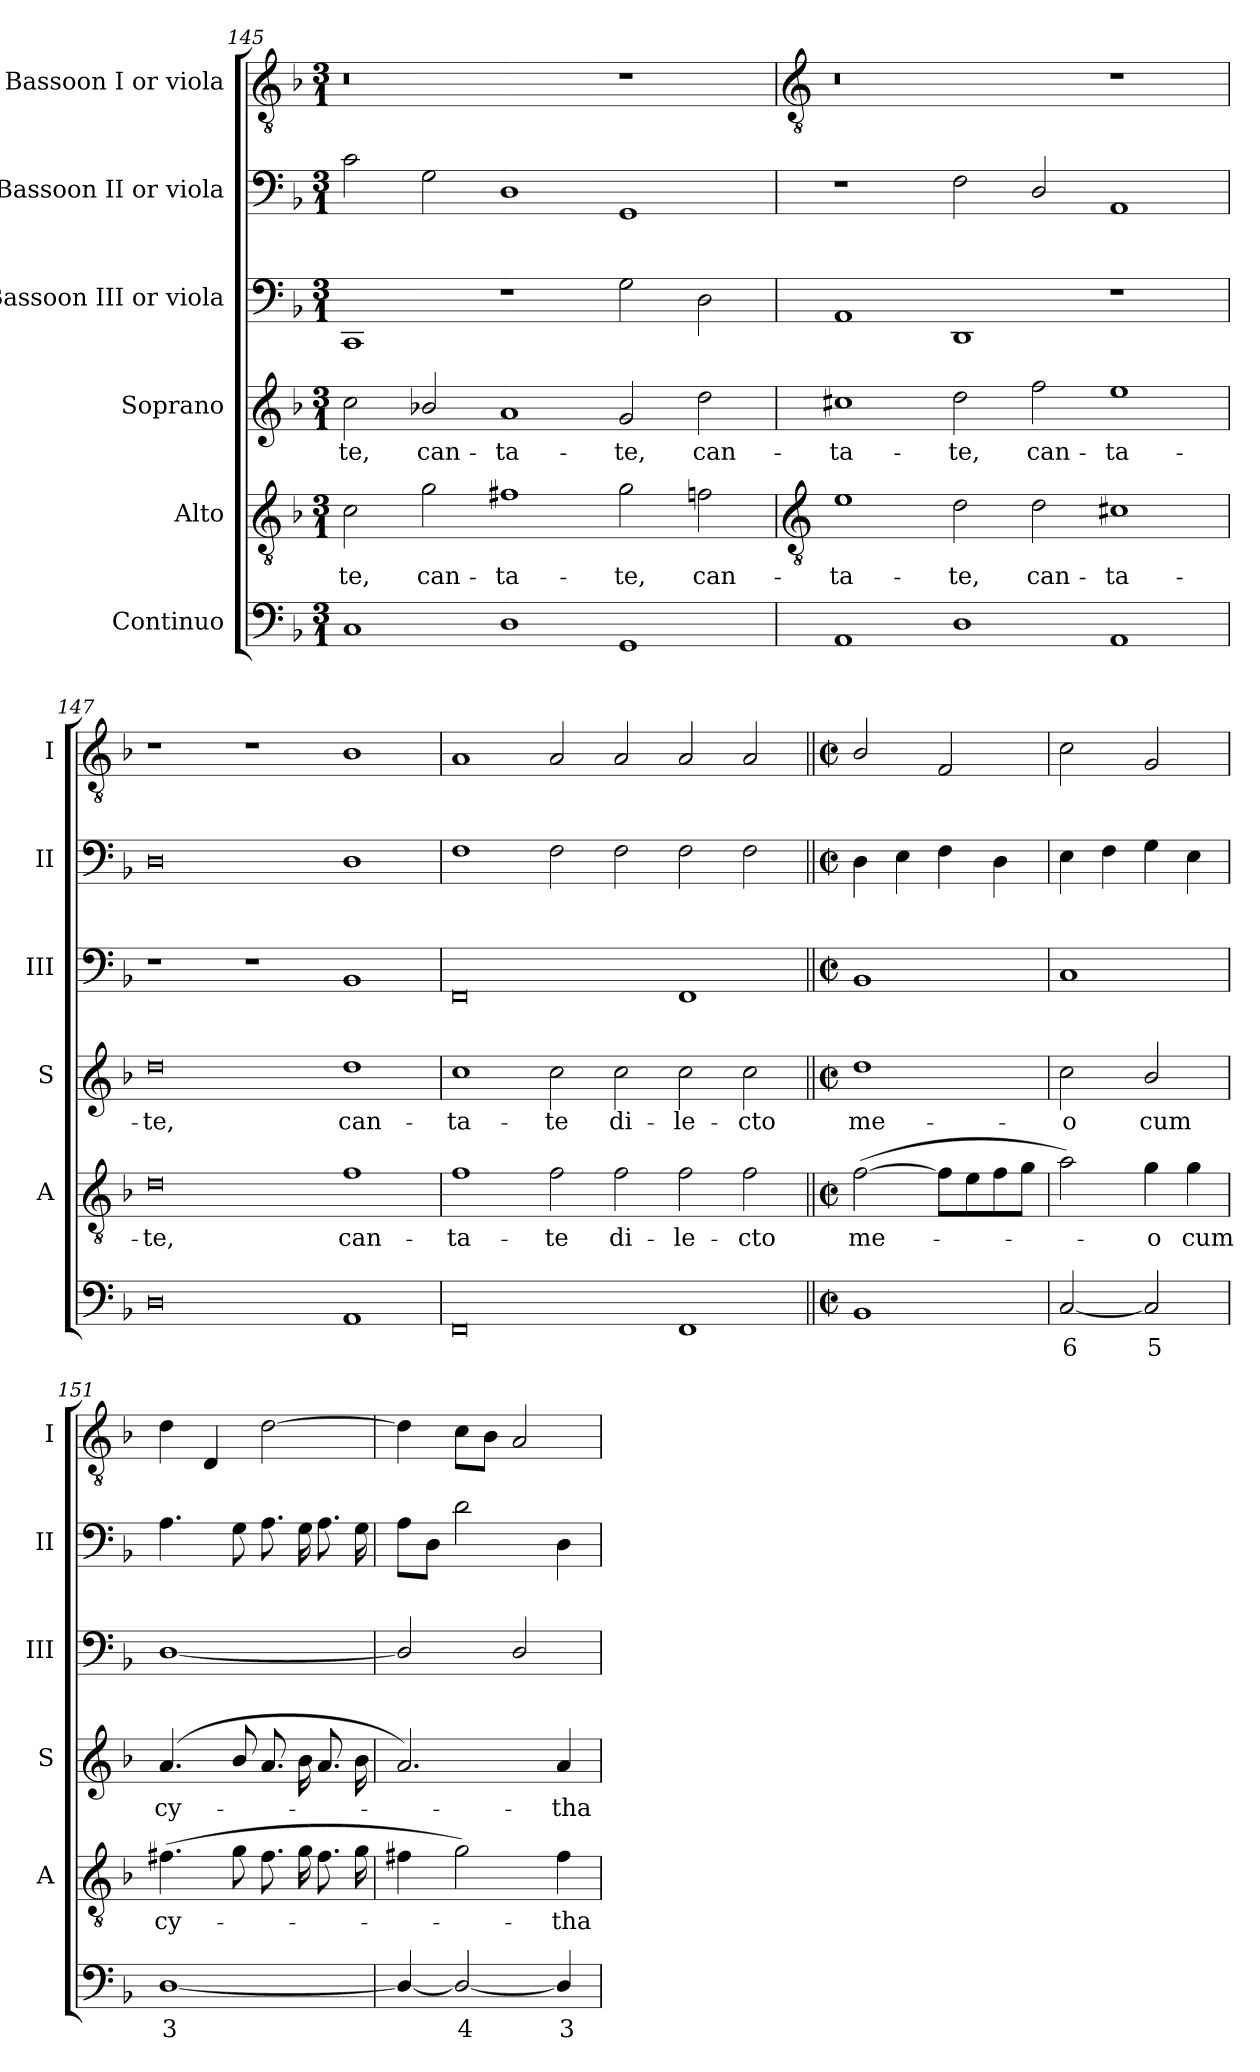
**kern	**text	**kern	**text	**kern	**text	**kern	**kern	**kern
*part6	*part6	*part5	*part5	*part4	*part4	*part3	*part2	*part1
*staff6	*staff6	*staff5	*staff5	*staff4	*staff4	*staff3	*staff2	*staff1
*I"Continuo	*	*I"Alto	*	*I"Soprano	*	*I"Bassoon III or viola	*I"Bassoon II or viola	*I"Bassoon I or viola
*	*	*I'A	*	*I'S	*	*I'III	*I'II	*I'I
*clefF4	*	*clefGv2	*	*clefG2	*	*clefF4	*clefF4	*clefGv2
*k[b-]	*	*k[b-]	*	*k[b-]	*	*k[b-]	*k[b-]	*k[b-]
*F:	*	*F:	*	*F:	*	*F:	*F:	*F:
*M3/1	*	*M3/1	*	*M3/1	*	*M3/1	*M3/1	*M3/1
=145	=145	=145	=145	=145	=145	=145	=145	=145
!	!	!	!LO:LY:b	!	!LO:LY:b	!	!	!
1C	.	2c	-te,	2cc	-te,	1CC	2c	0r
!	!	!	!LO:LY:b	!	!LO:LY:b	!	!	!
.	.	2g	can-	2b-X/	can-	.	2G	.
!	!	!	!LO:LY:b	!	!LO:LY:b	!	!	!
1D	.	1f#X	-ta-	1a	-ta-	1r	1D	.
!	!	!	!LO:LY:b	!	!LO:LY:b	!	!	!
1GG	.	2g	-te,	2g	-te,	2G	1GG	1r
!	!	!	!LO:LY:b	!	!LO:LY:b	!	!	!
.	.	2fn	can-	2dd	can-	2D	.	.
!!LO:LB:g=z
=146	=146	=146	=146	=146	=146	=146	=146	=146
*	*	*clefGv2	*	*	*	*	*	*clefGv2
!	!	!	!LO:LY:b	!	!LO:LY:b	!	!	!
1AA	.	1e	-ta-	1cc#X	-ta-	1AA	1r	0r
!	!	!	!LO:LY:b	!	!LO:LY:b	!	!	!
1D	.	2d	-te,	2dd	-te,	1DD	2F	.
!	!	!	!LO:LY:b	!	!LO:LY:b	!	!	!
.	.	2d	can-	2ff	can-	.	2D/	.
!	!	!	!LO:LY:b	!	!LO:LY:b	!	!	!
1AA	.	1c#X	-ta-	1ee	-ta-	1r	1AA	1r
=147	=147	=147	=147	=147	=147	=147	=147	=147
!	!	!	!LO:LY:b	!	!LO:LY:b	!	!	!
0D	.	0d	-te,	0dd	-te,	1r	0D	1r
.	.	.	.	.	.	1r	.	1r
!	!	!	!LO:LY:b	!	!LO:LY:b	!	!	!
1AA	.	1f	can-	1dd	can-	1BB-	1D	1B-
=148	=148	=148	=148	=148	=148	=148	=148	=148
!	!	!	!LO:LY:b	!	!LO:LY:b	!	!	!
0FF	.	1f	-ta-	1cc	-ta-	0FF	1F	1A
!	!	!	!LO:LY:b	!	!LO:LY:b	!	!	!
.	.	2f	-te	2cc	-te	.	2F	2A
!	!	!	!LO:LY:b	!	!LO:LY:b	!	!	!
.	.	2f	di-	2cc	di-	.	2F	2A
!	!	!	!LO:LY:b	!	!LO:LY:b	!	!	!
1FF	.	2f	-le-	2cc	-le-	1FF	2F	2A
!	!	!	!LO:LY:b	!	!LO:LY:b	!	!	!
.	.	2f	-cto	2cc	-cto	.	2F	2A
=149||	=149||	=149||	=149||	=149||	=149||	=149||	=149||	=149||
*M2/2	*	*M2/2	*	*M2/2	*	*M2/2	*M2/2	*M2/2
*met(c|)	*	*met(c|)	*	*met(c|)	*	*met(c|)	*met(c|)	*met(c|)
!	!	!	!LO:LY:b	!	!LO:LY:b	!	!	!
1BB-	.	(>[2f	me-	1dd	me-	1BB-	4D	2B-/
.	.	.	.	.	.	.	4E	.
.	.	8fL]	.	.	.	.	4F	2F
.	.	8e	.	.	.	.	.	.
.	.	8f	.	.	.	.	4D	.
.	.	8gJ	.	.	.	.	.	.
=150	=150	=150	=150	=150	=150	=150	=150	=150
!	!LO:LY:b	!	!	!	!LO:LY:b	!	!	!
[2C	6	2a)	.	2cc	-o	1C	4E	2c
.	.	.	.	.	.	.	4F	.
!	!LO:LY:b	!	!LO:LY:b	!	!LO:LY:b	!	!	!
2C]	5	4g	o	2b-/	cum	.	4G	2G
!	!	!	!LO:LY:b	!	!	!	!	!
.	.	4g	cum	.	.	.	4E	.
=151	=151	=151	=151	=151	=151	=151	=151	=151
!	!LO:LY:b	!	!LO:LY:b	!	!LO:LY:b	!	!	!
[1D/	3	(>4.f#X	cy-	(<4.a	cy-	[1D/	4.A	4d
.	.	.	.	.	.	.	.	4D
.	.	8g	.	8b-/	.	.	8G	.
.	.	8.f#L	.	8.aL	.	.	8.AL	[2d
.	.	16gL	.	16b-L	.	.	16GL	.
.	.	8.f#	.	8.a	.	.	8.A	.
.	.	16gJ	.	16b-J	.	.	16GJ	.
=152	=152	=152	=152	=152	=152	=152	=152	=152
4D/_	.	4f#X	.	2.a)	.	2D/]	8AL	4d]
.	.	.	.	.	.	.	8DJ	.
!	!LO:LY:b	!	!	!	!	!	!	!
2D/_	4	2g)	.	.	.	.	2d	8cL
.	.	.	.	.	.	.	.	8B-J
.	.	.	.	.	.	2D/	.	2A
!	!LO:LY:b	!	!LO:LY:b	!	!LO:LY:b	!	!	!
4D/]	3	4f#	tha-	4a	tha-	.	4D	.
=	=	=	=	=	=	=	=	=
*-	*-	*-	*-	*-	*-	*-	*-	*-
